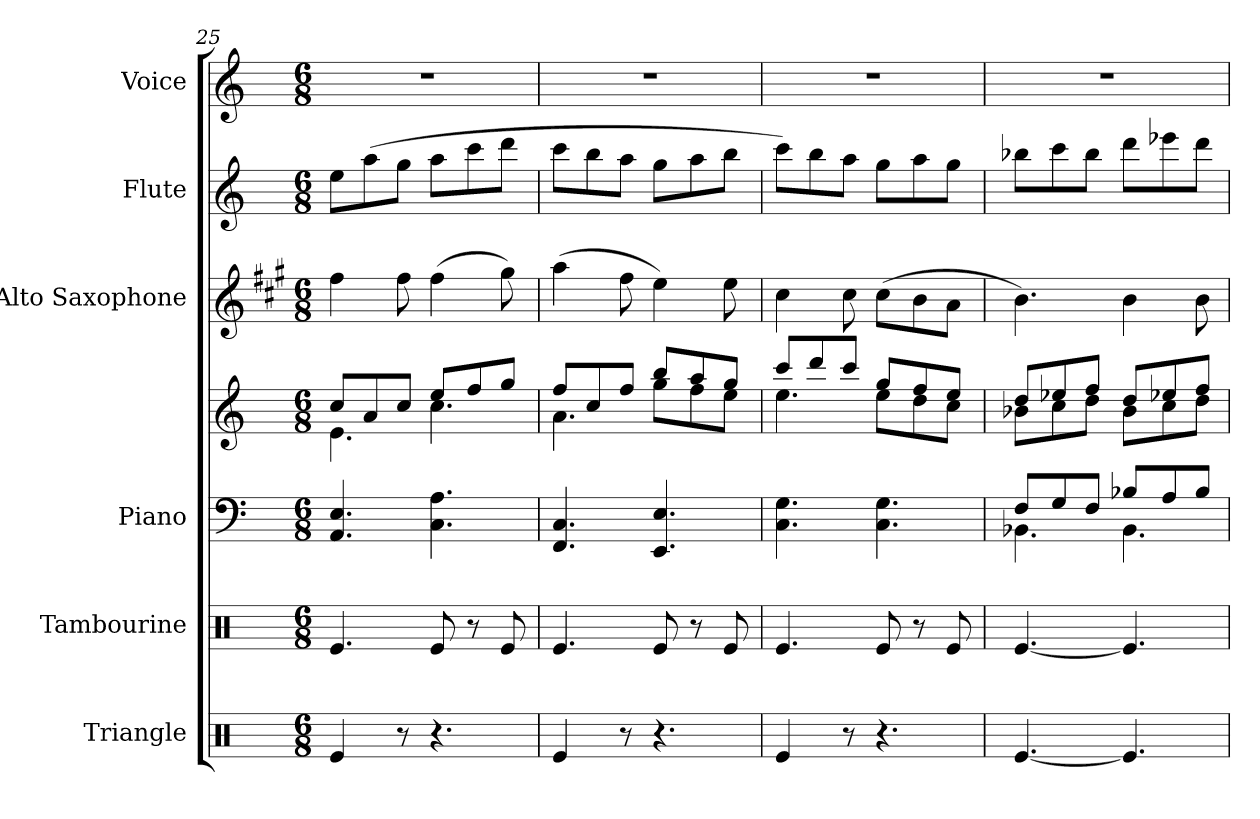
**kern	**kern	**kern	**kern	**kern	**kern	**kern
*part6	*part5	*part4	*part4	*part3	*part2	*part1
*staff7	*staff6	*staff5	*staff4	*staff3	*staff2	*staff1
*I"Triangle	*I"Tambourine	*I"Piano	*	*I"Alto Saxophone	*I"Flute	*I"Voice
*I'Tri.	*I'Tamb.	*I'Pno.	*	*I'Alto Sax.	*I'Fl.	*I'Voice
*clefX	*clefX	*clefF4	*clefG2	*clefG2	*clefG2	*clefG2
*	*	*	*	*ITrd5c9	*	*
*k[]	*k[]	*k[]	*k[]	*k[]	*k[]	*k[]
*C:	*C:	*C:	*C:	*C:	*C:	*C:
*M6/8	*M6/8	*M6/8	*M6/8	*M6/8	*M6/8	*M6/8
=25	=25	=25	=25	=25	=25	=25
*	*	*	*^	*	*	*
!	!	!	!	!	!	!	!LO:N:vis=1
4Rei/	4.Rei/	4.AAi/ 4.Ei	8cci/L	4.ei\	4ai\	8eei\L	2.r
.	.	.	8ai/	.	.	(8aai\	.
8r	.	.	8cci/J	.	8ai\	8ggi\J	.
4.r	8Rei/	4.Ci\ 4.Ai	8eei/L	4.cci\	(4ai\	8aai\L	.
.	8r	.	8ffi/	.	.	8ccci\	.
.	8Rei/	.	8ggi/J	.	8bi\)	8dddi\J	.
!!LO:PB:g=z
=26	=26	=26	=26	=26	=26	=26	=26
!	!	!	!	!	!	!	!LO:N:vis=1
4Rei/	4.Rei/	4.FFi/ 4.Ci	8ffi/L	4.ai\	(4cci\	8ccci\L	2.r
.	.	.	8cci/	.	.	8bbi\	.
8r	.	.	8ffi/J	.	8ai\	8aai\J	.
4.r	8Rei/	4.EEi/ 4.Ei	8bbi/L	8ggi\L	4gi\)	8ggi\L	.
.	8r	.	8aai/	8ffi\	.	8aai\	.
.	8Rei/	.	8ggi/J	8eei\J	8gi\	8bbi\J	.
=27	=27	=27	=27	=27	=27	=27	=27
!	!	!	!	!	!	!	!LO:N:vis=1
4Rei/	4.Rei/	4.Ci\ 4.Gi	8ccci/L	4.eei\	4ei\	8ccci\L)	2.r
.	.	.	8dddi/	.	.	8bbi\	.
8r	.	.	8ccci/J	.	8ei\	8aai\J	.
4.r	8Rei/	4.Ci\ 4.Gi	8ggi/L	8eei\L	(8ei\L	8ggi\L	.
.	8r	.	8ffi/	8ddi\	8di\	8aai\	.
.	8Rei/	.	8eei/J	8cci\J	8ci\J	8ggi\J	.
=28	=28	=28	=28	=28	=28	=28	=28
*	*	*^	*	*	*	*	*
!	!	!	!	!	!	!	!	!LO:N:vis=1
[4.Rei/	[4.Rei/	8Fi/L	4.BB-Xi\	8ddi/L	8b-Xi\L	4.di\)	8bb-Xi\L	2.r
.	.	8Gi/	.	8ee-Xi/	8cci\	.	8ccci\	.
.	.	8Fi/J	.	8ffi/J	8ddi\J	.	8bb-i\J	.
4.Rei/]	4.Rei/]	8B-Xi/L	4.BB-i\	8ddi/L	8b-i\L	4di\	8dddi\L	.
.	.	8Ai/	.	8ee-Xi/	8cci\	.	8eee-Xi\	.
.	.	8B-i/J	.	8ffi/J	8ddi\J	8di\	8dddi\J	.
*	*	*v	*v	*	*	*	*	*
*	*	*	*v	*v	*	*	*
=	=	=	=	=	=	=
*-	*-	*-	*-	*-	*-	*-
